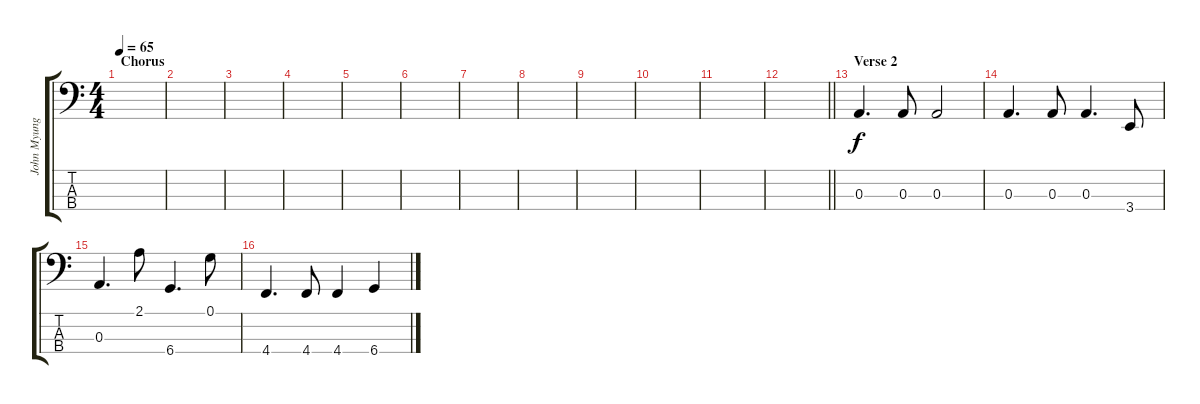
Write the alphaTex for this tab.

\track ("John Myung" "John Myung") {solo instrument electricbassfinger}
\staff {score tabs}
\tuning (G2 D2 A1 Db1) {hide}
\ts (4 4)
\section ("" "Chorus")
\tempo 65
\clef f4
\ks c
|
|
|
|
|
|
|
|
|
|
|
\barLineRight lightlight
|
\section ("" "Verse 2")
0.3.4{d} 0.3.8 0.3.2 |
0.3.4{d} 0.3.8 0.3.4{d} 3.4.8 |
0.3.4{d} 2.1.8 6.4.4{d} 0.1.8 |
4.4.4{d} 4.4.8 4.4.4 6.4.4
